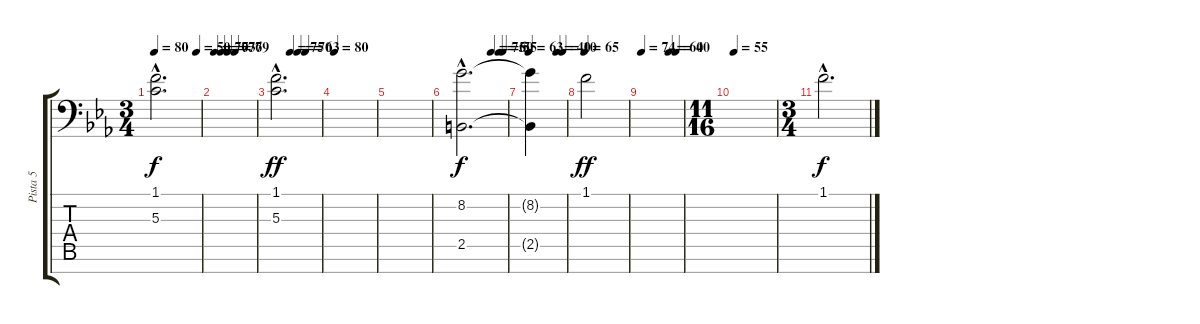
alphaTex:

\track ("Pista 5" "Pista 5") {instrument seashore}
\staff {score tabs}
\tuning (E4 B3 G3 D3 A2 E2 C-1) {hide}
\ts (3 4)
\tempo 80
\tempo (50 0.9166666666666666)
\clef f4
\ks eb
(1.1{hac t} 5.3{hac t}).2{d dy f} |
\tempo 70
\tempo (73 0.16666666666666666)
\tempo (76 0.3333333333333333)
\tempo (79 0.5)
|
\tempo (75 0.3333333333333333)
\tempo (70 0.5)
\tempo (63 0.6666666666666666)
(1.1{hac} 5.3{hac}).2{d dy ff} |
\tempo 80
|
|
\tempo (75 0.6666666666666666)
\tempo (60 0.8333333333333334)
\tempo (55 0.9166666666666666)
(8.2{hac} 2.5{hac}).2{d dy f} |
\tempo 63
\tempo (40 0.75)
\tempo (10 0.9166666666666666)
(8.2{t} 2.5{t}).4 |
\tempo 65
1.1.2{dy ff} |
\tempo 74
\tempo (60 0.6666666666666666)
\tempo (40 0.8333333333333334)
|
\ts (11 16)
\tempo 55
|
\ts (3 4)
1.1{hac}.2{d dy f}
